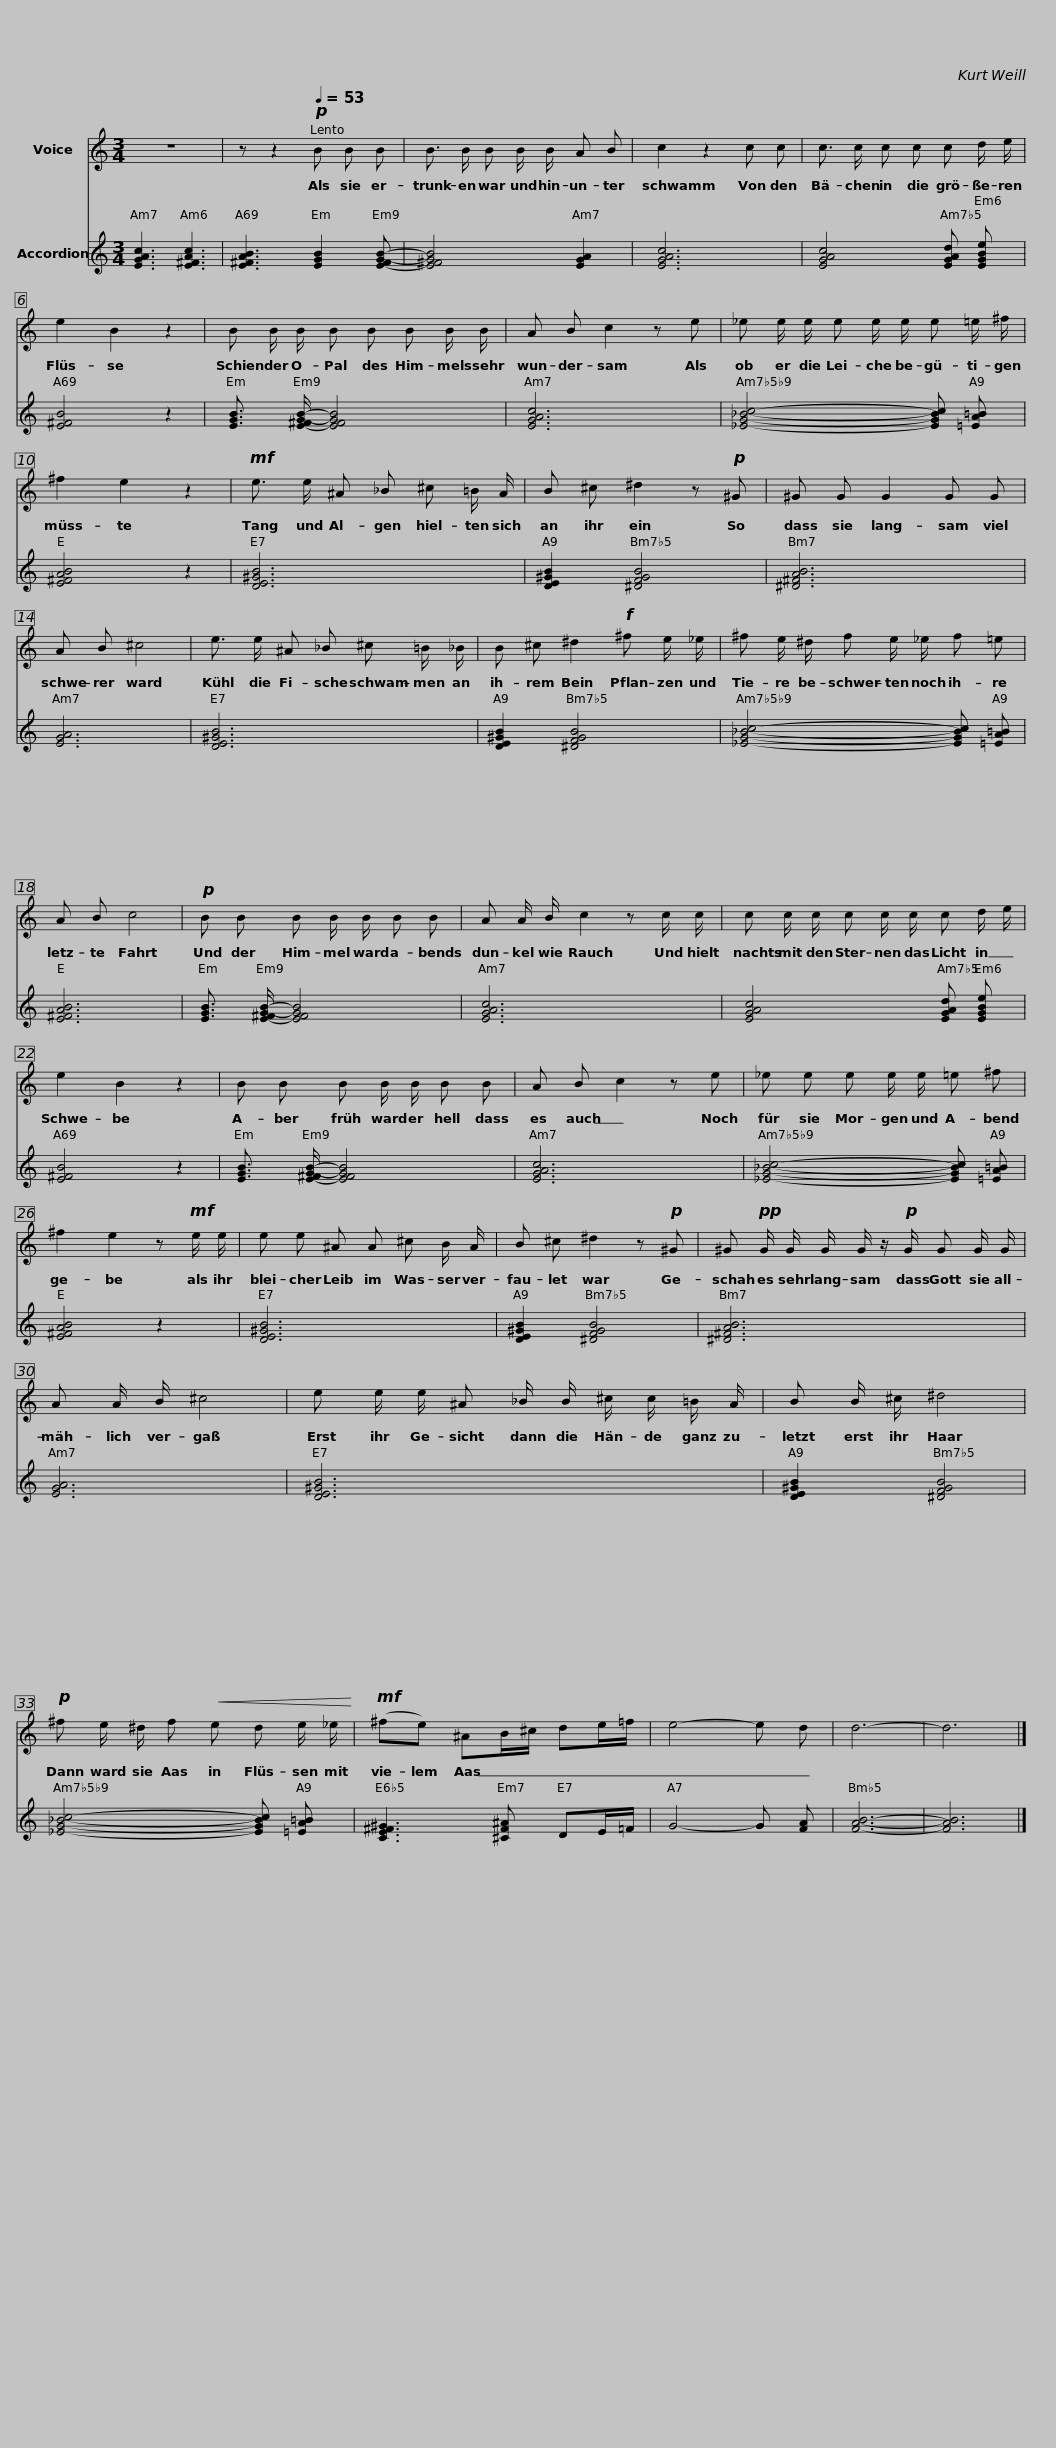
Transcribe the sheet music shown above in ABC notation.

X:1
%%score 1 2
L:1/8
M:3/4
I:linebreak $
K:C
V:1 treble
V:2 treble
V:1
 z6 | z z2[Q:1/4=53]!p! B B B | B3/2 B/ B B/ B/ A B | c2 z2 c c |$ c3/2 c/ c c c d/ e/ | %5
 e2 B2 z2 |$ B B/ B/ B B B B/ B/ | A B c2 z e |$ _e e/ e/ e e/ e/ e =e/ ^f/ | ^f2 e2 z2 | %10
!mf! e3/2 e/ ^A _B ^c =B/ A/ | B ^c ^d2 z!p! ^G |$ ^G G G2 G G | A B ^c4 | e3/2 e/ ^A _B ^c =B/ _B/ |$ %15
 B ^c ^d2!f! ^f e/ _e/ | ^f e/ ^d/ f e/ _e/ f =e | A B c4 |$!p! B B B B/ B/ B B | A A/ B/ c2 z c/ c/ |$ %20
 c c/ c/ c c/ c/ c d/ e/ | e2 B2 z2 | B B B B/ B/ B B |$ A B c2 z e | _e e e e/ e/ =e ^f | %25
 ^f2 e2 z!mf! e/ e/ | e e ^A A ^c B/ A/ |$ B ^c ^d2 z!p! ^G | ^G!pp! G/ G/ G/ G/ z/!p! G/ G G/ G/ | A A/ B/ ^c4 |$ %30
 e e/ e/ ^A _B/ B/ ^c/ c/ =B/ A/ | B B/ ^c/ ^d4 |!p! ^f e/ ^d/ f!<(! e d e/ _e/!<)! |$!mf! (^fe) ^AB/^c/ de/=f/ | e4- e d | %35
 d6- | d6 |] %37
V:2
 [EGAc]3 [E^FAc]3 | [E^FAB]3 [EGB]2 [E-FG-B-] | [E^FGB]4 [EGA]2 | [EGAc]6 |$ [EGAc]4 [EGAd] [EGBe] | %5
 [E^FB]4 z2 |$ [EGB]3/2 [E-^FG-B-]/ [EFGB]4 | [EGAc]6 |$ [_EG_Bc]4- [EGBc] [=EA=B] | [E^FAB]4 z2 | %10
 [DE^GB]6 | [DE^GB]2 [^DFGB]4 |$ [^D^FAB]6 | [EGA]6 | [DE^GB]6 |$ %15
 [DE^GB]2 [^DFGB]4 | [_EG_Bc]4- [EGBc] [=EA=B] | [E^FAB]6 |$ [EGB]3/2 [E-^FG-B-]/ [EFGB]4 | [EGAc]6 |$ %20
 [EGAc]4 [EGAd] [EGBe] | [E^FB]4 z2 | [EGB]3/2 [E-^FG-B-]/ [EFGB]4 |$ [EGAc]6 | [_EG_Bc]4- [EGBc] [=EA=B] | %25
 [E^FAB]4 z2 | [DE^GB]6 |$ [DE^GB]2 [^DFGB]4 | [^D^FAB]6 | [EGA]6 |$ %30
 [DE^GB]6 | [DE^GB]2 [^DFGB]4 | [_EG_Bc]4- [EGBc] [=EA=B] |$ [CE^F^G]3 [^CF^A] DE/=F/ | G4- G [FA] | %35
 [FAB]6- | [FAB]6 |] %37
